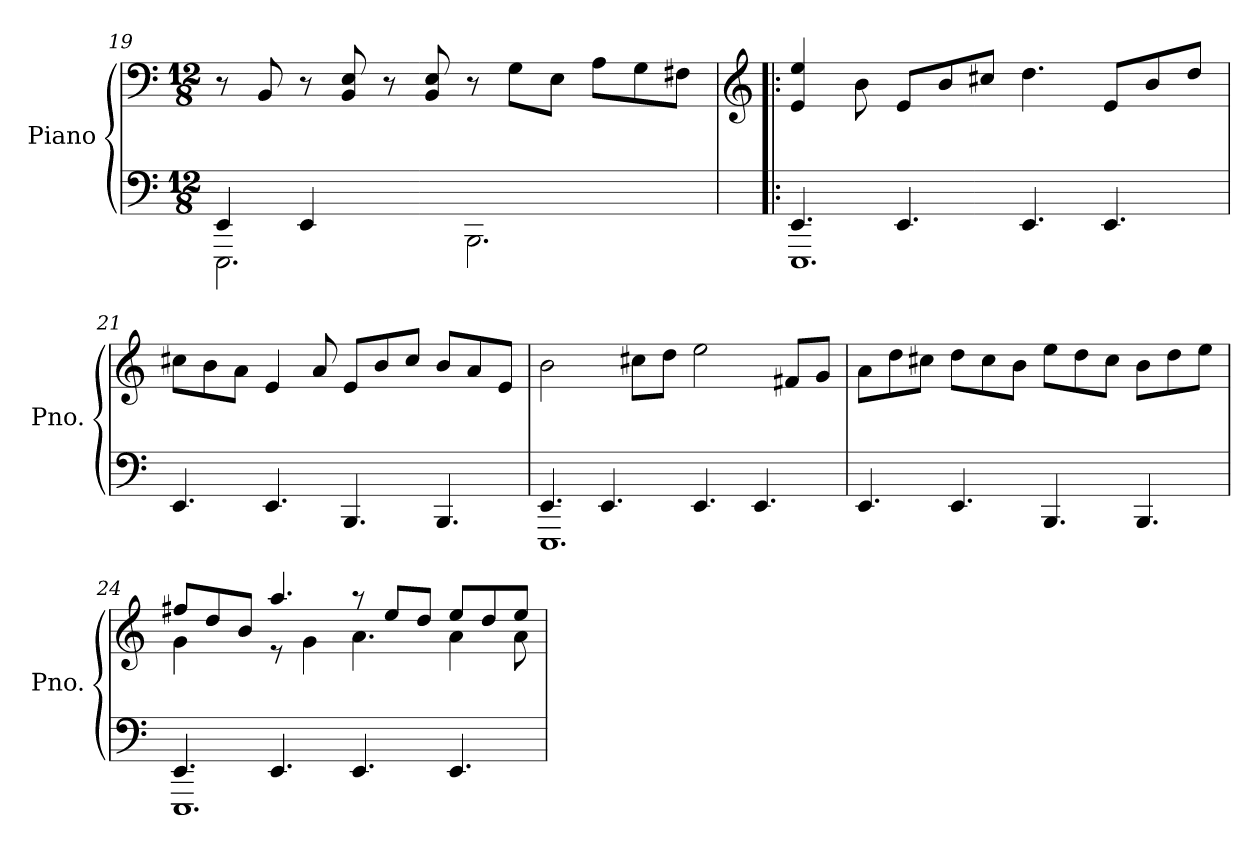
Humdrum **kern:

**kern	**kern
*part1	*part1
*staff2	*staff1
*I"Piano	*
*I'Pno.	*
*clefF4	*clefF4
*k[]	*k[]
*M12/8	*M12/8
=19	=19
*^	*
4EE/	2.EEE\	8r
.	.	8BB/
4EE/	.	8r
.	.	8BB/ 8E/
1ryy	.	8r
.	.	8BB/ 8E/
.	2.BBB\	8r
.	.	8G\L
.	.	8E\J
.	.	8A\L
.	.	8G\
.	.	8F#X\J
=20!|:	=20!|:	=20!|:
*	*	*clefG2
4.EE/	1.EEE	4e/ 4ee/
.	.	8b\
4.EE/	.	8e/L
.	.	8b/
.	.	8cc#X/J
4.EE/	.	4.dd\
4.EE/	.	8e/L
.	.	8b/
.	.	8dd/J
*v	*v	*
!!LO:LB:g=z
=21	=21
4.EE/	8cc#X\L
.	8b\
.	8a\J
4.EE/	4e/
.	8a/
4.BBB/	8e/L
.	8b/
.	8cc#/J
4.BBB/	8b/L
.	8a/
.	8e/J
=22	=22
*^	*
4.EE/	1.EEE	2b\
4.EE/	.	.
.	.	8cc#X\L
.	.	8dd\J
4.EE/	.	2ee\
4.EE/	.	.
.	.	8f#X/L
.	.	8g/J
*v	*v	*
=23	=23
4.EE/	8a\L
.	8dd\
.	8cc#X\J
4.EE/	8dd\L
.	8cc#\
.	8b\J
4.BBB/	8ee\L
.	8dd\
.	8cc#\J
4.BBB/	8b\L
.	8dd\
.	8ee\J
!!LO:PB:g=z
=24	=24
*^	*^
4.EE/	1.EEE	8ff#X/L	4g\
.	.	8dd/	.
.	.	8b/J	8ryy
4.EE/	.	4.aa/	8r
.	.	.	4g\
4.EE/	.	8r	4.a\
.	.	8ee/L	.
.	.	8dd/J	.
4.EE/	.	8ee/L	4a\
.	.	8dd/	.
.	.	8ee/J	8a\
*v	*v	*	*
*	*v	*v
=	=
*-	*-
